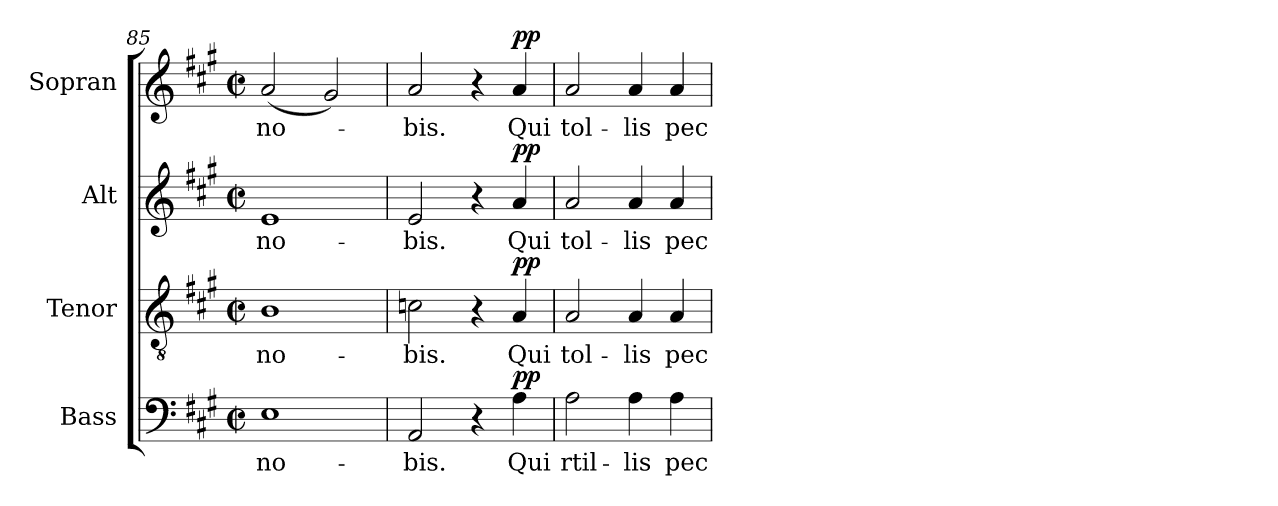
**kern	**text	**dynam	**kern	**text	**dynam	**kern	**text	**dynam	**kern	**text	**dynam
*part4	*part4	*part4	*part3	*part3	*part3	*part2	*part2	*part2	*part1	*part1	*part1
*staff4	*staff4	*staff4	*staff3	*staff3	*staff3	*staff2	*staff2	*staff2	*staff1	*staff1	*staff1
*I"Bass	*	*	*I"Tenor	*	*	*I"Alt	*	*	*I"Sopran	*	*
*I'B.	*	*	*I'T.	*	*	*I'A.	*	*	*I'S.	*	*
*clefF4	*	*	*clefGv2	*	*	*clefG2	*	*	*clefG2	*	*
*k[f#c#g#]	*	*	*k[f#c#g#]	*	*	*k[f#c#g#]	*	*	*k[f#c#g#]	*	*
*A:	*	*	*A:	*	*	*A:	*	*	*A:	*	*
*M2/2	*	*	*M2/2	*	*	*M2/2	*	*	*M2/2	*	*
*met(c|)	*	*	*met(c|)	*	*	*met(c|)	*	*	*met(c|)	*	*
=85	=85	=85	=85	=85	=85	=85	=85	=85	=85	=85	=85
!	!LO:LY:b	!	!	!LO:LY:b	!	!	!LO:LY:b	!	!	!LO:LY:b	!
1E	no-	.	1B	no-	.	1e	no-	.	(<2a/	no-	.
.	.	.	.	.	.	.	.	.	2g#/)	.	.
!!LO:LB:g=z
=86	=86	=86	=86	=86	=86	=86	=86	=86	=86	=86	=86
!	!LO:LY:b	!	!	!LO:LY:b	!	!	!LO:LY:b	!	!	!LO:LY:b	!
2AA/	-bis.	.	2cn\	-bis.	.	2e/	-bis.	.	2a/	-bis.	.
4r	.	.	4r	.	.	4r	.	.	4r	.	.
!	!LO:LY:b	!LO:DY:a	!	!LO:LY:b	!LO:DY:a	!	!LO:LY:b	!LO:DY:a	!	!LO:LY:b	!LO:DY:a
4A\	Qui	pp	4A/	Qui	pp	4a/	Qui	pp	4a/	Qui	pp
=87	=87	=87	=87	=87	=87	=87	=87	=87	=87	=87	=87
!	!LO:LY:b	!	!	!LO:LY:b	!	!	!LO:LY:b	!	!	!LO:LY:b	!
2A\	rtil-	.	2A/	tol-	.	2a/	tol-	.	2a/	tol-	.
!	!LO:LY:b	!	!	!LO:LY:b	!	!	!LO:LY:b	!	!	!LO:LY:b	!
4A\	-lis	.	4A/	-lis	.	4a/	-lis	.	4a/	-lis	.
!	!LO:LY:b	!	!	!LO:LY:b	!	!	!LO:LY:b	!	!	!LO:LY:b	!
4A\	pec-	.	4A/	pec-	.	4a/	pec-	.	4a/	pec-	.
=	=	=	=	=	=	=	=	=	=	=	=
*-	*-	*-	*-	*-	*-	*-	*-	*-	*-	*-	*-
